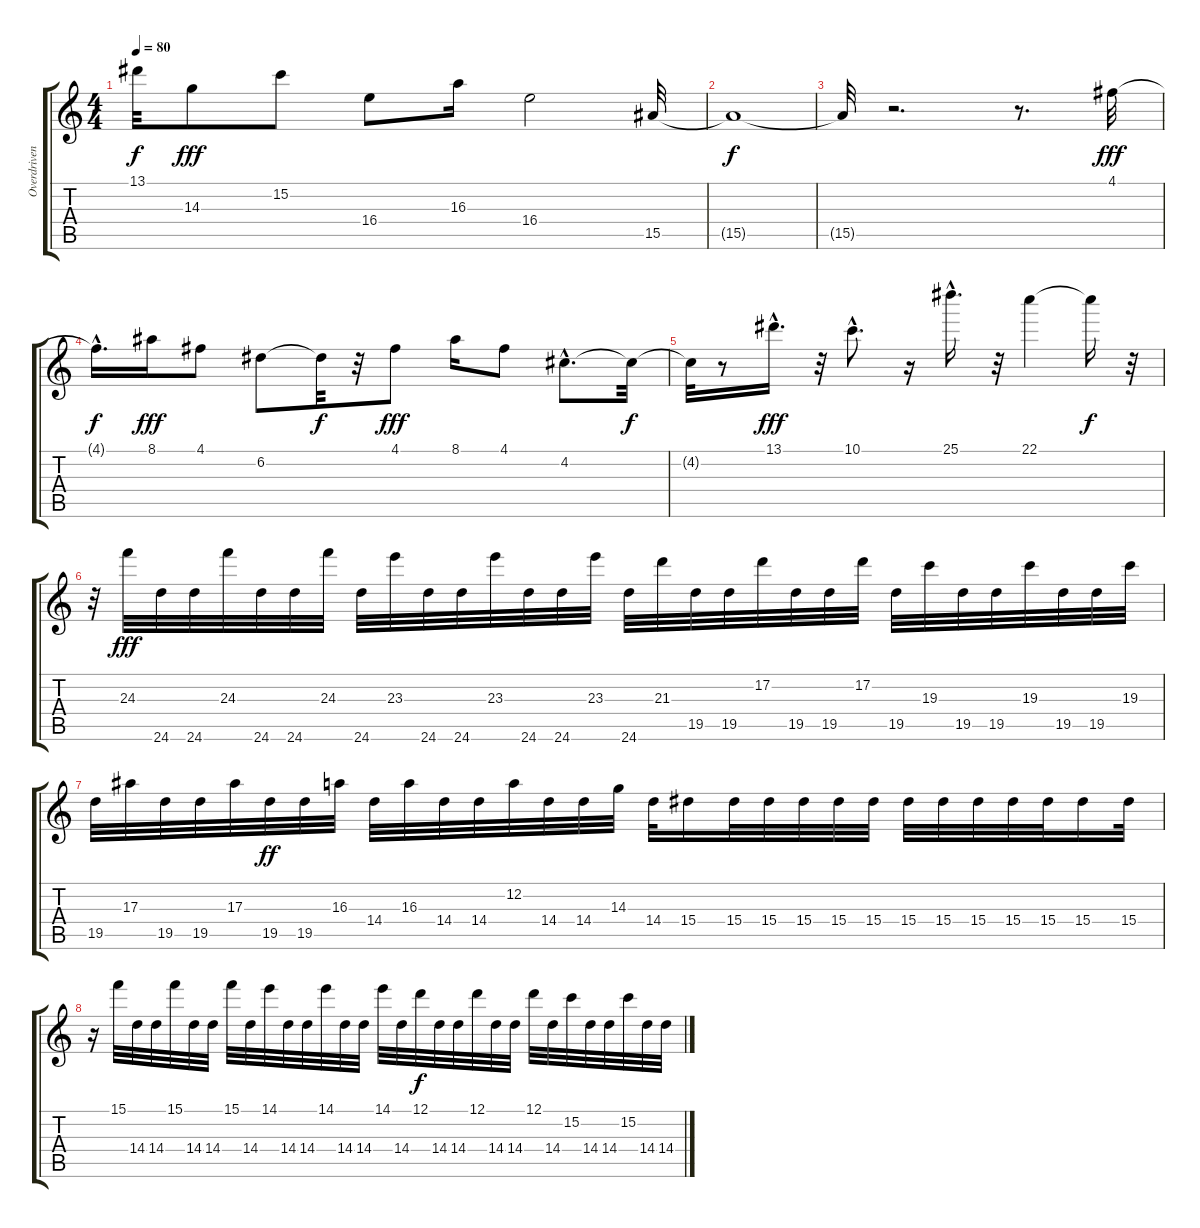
\track ("Overdriven 3" "Overdriven") {instrument overdrivenguitar}
\staff {score tabs}
\tuning (D4 A3 F3 C3 G2 D2) {hide}
\ts (4 4)
\tempo 80
\clef g2
\ks c
13.1{t}.32{dy f} 14.3.8{dy fff} 15.2.8 16.4.8 16.3.16 16.4.2 15.5.32 |
15.5{t}.1{dy f} |
15.5{t}.32 r.2{d} r.8{d} 4.1.32{dy fff} |
4.1{hac t}.16{d dy f} 8.1.16{dy fff} 4.1.8 6.2.8 6.2{t}.32{dy f} r.32 4.1.8{dy fff} 8.1.16 4.1.8 4.2{hac}.8{d} 4.2{t}.32{dy f} |
4.2{t}.32 r.8 13.1{hac}.16{d dy fff} r.32 10.1{hac}.8{d} r.16 25.1{hac}.16{d} r.32 22.1.4 22.1{t}.16{dy f} r.32 |
r.32 24.3.32{dy fff} 24.6.32 24.6.32 24.3.32 24.6.32 24.6.32 24.3.32 24.6.32 23.3.32 24.6.32 24.6.32 23.3.32 24.6.32 24.6.32 23.3.32 24.6.32 21.3.32 19.5.32 19.5.32 17.2.32 19.5.32 19.5.32 17.2.32 19.5.32 19.3.32 19.5.32 19.5.32 19.3.32 19.5.32 19.5.32 19.3.32 |
19.5.32 17.3.32 19.5.32 19.5.32 17.3.32 19.5.32{dy ff} 19.5.32 16.3.32 14.4.32 16.3.32 14.4.32 14.4.32 12.2.32 14.4.32 14.4.32 14.3.32 14.4.32 15.4.16 15.4.32 15.4.32 15.4.32 15.4.32 15.4.32 15.4.32 15.4.32 15.4.32 15.4.32 15.4.32 15.4.16 15.4.32 |
r.16 15.1.32 14.4.32 14.4.32 15.1.32 14.4.32 14.4.32 15.1.32 14.4.32 14.1.32 14.4.32 14.4.32 14.1.32 14.4.32 14.4.32 14.1.32 14.4.32 12.1.32{dy f} 14.4.32 14.4.32 12.1.32 14.4.32 14.4.32 12.1.32 14.4.32 15.2.32 14.4.32 14.4.32 15.2.32 14.4.32 14.4.32
